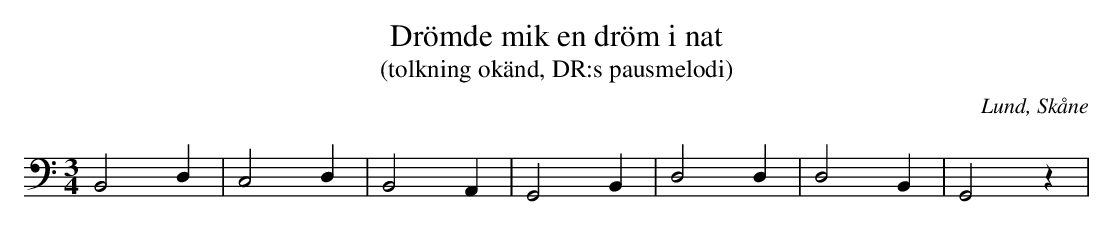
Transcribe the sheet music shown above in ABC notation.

X:1
T:Drömde mik en dröm i nat
T:(tolkning okänd, DR:s pausmelodi)
O:Lund, Skåne
M:3/4
L:1/4
K:C bass
B,,2 D, |C,2 D, |B,,2 A,,|G,,2 B,,|D,2 D, |D,2 B,,|G,,2 z|
